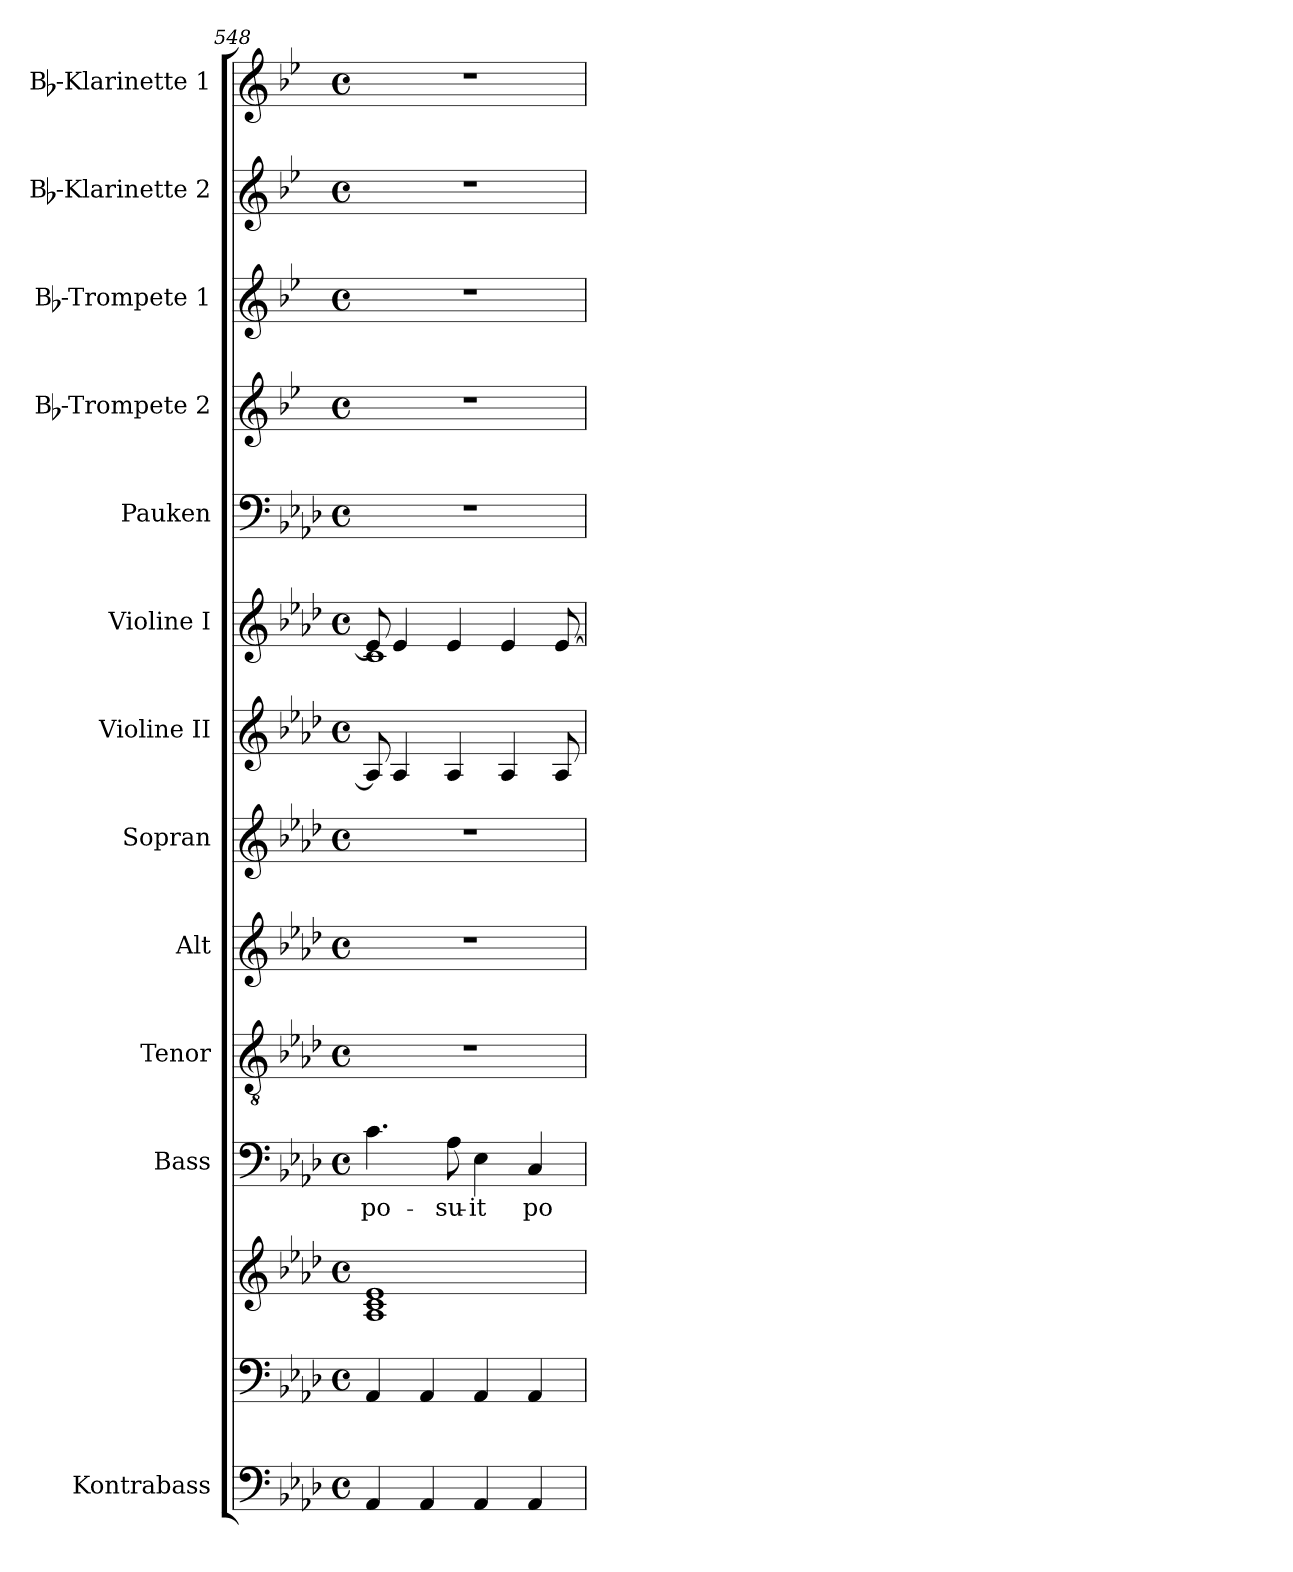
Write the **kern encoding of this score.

**kern	**kern	**kern	**kern	**text	**kern	**kern	**kern	**kern	**kern	**kern	**kern	**kern	**kern	**kern
*part13	*part12	*part12	*part11	*part11	*part10	*part9	*part8	*part7	*part6	*part5	*part4	*part3	*part2	*part1
*staff14	*staff13	*staff12	*staff11	*staff11	*staff10	*staff9	*staff8	*staff7	*staff6	*staff5	*staff4	*staff3	*staff2	*staff1
*I"Kontrabass	*	*	*I"Bass	*	*I"Tenor	*I"Alt	*I"Sopran	*I"Violine II	*I"Violine I	*I"Pauken	*I"Bb-Trompete 2	*I"Bb-Trompete 1	*I"Bb-Klarinette 2	*I"Bb-Klarinette 1
*I'Kb.	*	*	*I'B.	*	*I'T.	*I'A.	*I'S.	*I'Vl. II	*I'Vl. I	*I'Pk.	*I'Bb Trp. 2	*I'Bb Trp. 1	*I'Bb Kl. 2	*I'Bb Kl. 1
!!LO:PB:g=z
*clefF4	*clefF4	*clefG2	*clefF4	*	*clefGv2	*clefG2	*clefG2	*clefG2	*clefG2	*clefF4	*clefG2	*clefG2	*clefG2	*clefG2
*ITrd7c12	*	*	*	*	*	*	*	*	*	*	*ITrd1c2	*ITrd1c2	*ITrd1c2	*ITrd1c2
*k[b-e-a-d-]	*k[b-e-a-d-]	*k[b-e-a-d-]	*k[b-e-a-d-]	*	*k[b-e-a-d-]	*k[b-e-a-d-]	*k[b-e-a-d-]	*k[b-e-a-d-]	*k[b-e-a-d-]	*k[b-e-a-d-]	*k[b-e-a-d-]	*k[b-e-a-d-]	*k[b-e-a-d-]	*k[b-e-a-d-]
*A-:	*A-:	*A-:	*A-:	*	*A-:	*A-:	*A-:	*A-:	*A-:	*A-:	*A-:	*A-:	*A-:	*A-:
*M4/4	*M4/4	*M4/4	*M4/4	*	*M4/4	*M4/4	*M4/4	*M4/4	*M4/4	*M4/4	*M4/4	*M4/4	*M4/4	*M4/4
*met(c)	*met(c)	*met(c)	*met(c)	*	*met(c)	*met(c)	*met(c)	*met(c)	*met(c)	*met(c)	*met(c)	*met(c)	*met(c)	*met(c)
=548	=548	=548	=548	=548	=548	=548	=548	=548	=548	=548	=548	=548	=548	=548
!	!	!	!	!LO:LY:b	!	!	!	!	!	!	!	!	!	!
*	*	*	*	*	*	*	*	*	*^	*	*	*	*	*
4AAA-/	4AA-/	1A- 1c 1e-	4.c\	-po-	1r	1r	1r	8A-/]	8e-/]	1c	1r	1r	1r	1r	1r
.	.	.	.	.	.	.	.	4A-/	4e-/	.	.	.	.	.	.
4AAA-/	4AA-/	.	.	.	.	.	.	.	.	.	.	.	.	.	.
!	!	!	!	!LO:LY:b	!	!	!	!	!	!	!	!	!	!	!
.	.	.	8A-\	-su-	.	.	.	4A-/	4e-/	.	.	.	.	.	.
!	!	!	!	!LO:LY:b	!	!	!	!	!	!	!	!	!	!	!
4AAA-/	4AA-/	.	4E-\	-it	.	.	.	.	.	.	.	.	.	.	.
.	.	.	.	.	.	.	.	4A-/	4e-/	.	.	.	.	.	.
!	!	!	!	!LO:LY:b	!	!	!	!	!	!	!	!	!	!	!
4AAA-/	4AA-/	.	4C/	po-	.	.	.	.	.	.	.	.	.	.	.
.	.	.	.	.	.	.	.	8A-/	[>8e-/	.	.	.	.	.	.
*	*	*	*	*	*	*	*	*	*v	*v	*	*	*	*	*
=	=	=	=	=	=	=	=	=	=	=	=	=	=	=
*-	*-	*-	*-	*-	*-	*-	*-	*-	*-	*-	*-	*-	*-	*-
